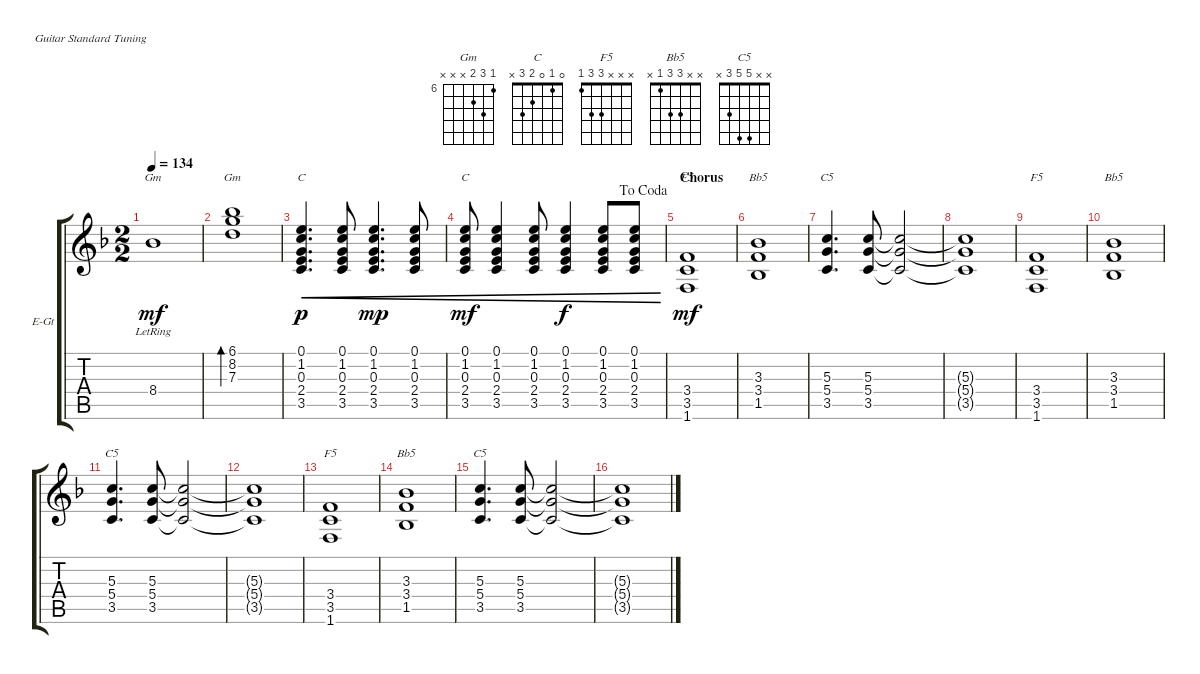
\bracketExtendMode groupsimilarinstruments
\useSystemSignSeparator
\multiTrackTrackNamePolicy allsystems
\firstSystemTrackNameOrientation horizontal
\otherSystemsTrackNameOrientation horizontal
\track ("Electric Guitar" "E-Gt") {instrument overdrivenguitar}
\staff {score tabs}
\tuning (E4 B3 G3 D3 A2 E2)
\chord ("Gm" x x 3 5 5 3) {barre 3}
\chord ("Gm" 6 8 7 x x x) {firstfret 6}
\chord ("C" 0 1 0 2 3 x)
\chord ("F5" x x x 3 3 1)
\chord ("Bb5" x x 3 3 1 x)
\chord ("C5" x x 5 5 3 x)
\ts (2 2)
\scale
0.5
\tempo 134
\accidentals auto
\clef g2
\ottava regular
\simile none
\ks f
8.4{lr}.1{ch "Gm" dy mf} |
\scale
0.5 (7.3 8.2 6.1).1{bd 216 ch "Gm"} |
\scale
0.5 (3.5 2.4 0.3 1.2 0.1).4{d ch "C" cre dy p} (0.3 2.4 0.1 1.2 3.5).8{cre} (0.3 2.4 0.1 1.2 3.5).4{d cre dy mp} (0.3 2.4 0.1 1.2 3.5).8{cre} |
\scale
0.5
\jump dacoda
(0.3 2.4 0.1 1.2 3.5).8{ch "C" cre dy mf} (0.3 2.4 0.1 1.2 3.5).4{cre} (0.3 2.4 0.1 1.2 3.5).8{cre} (0.3 2.4 0.1 1.2 3.5).4{cre dy f} (0.3 2.4 0.1 1.2 3.5).8{cre} (0.3 2.4 0.1 1.2 3.5).8{cre} |
\section ("" "Chorus")
\scale
0.5 (1.6 3.5 3.4).1{ch "F5" dy mf} |
\scale
0.5 (1.5 3.4 3.3).1{ch "Bb5"} |
\scale
0.38961 (3.5 5.4 5.3).4{d ch "C5"} (3.5 5.4 5.3).8 (3.5{t} 5.4{t} 5.3{t}).2 |
\scale
0.61039 (3.5{t} 5.4{t} 5.3{t}).1 |
\scale
0.5 (1.6 3.5 3.4).1{ch "F5"} |
\scale
0.5 (1.5 3.4 3.3).1{ch "Bb5"} |
\scale
0.5 (3.5 5.4 5.3).4{d ch "C5"} (3.5 5.4 5.3).8 (3.5{t} 5.4{t} 5.3{t}).2 |
\scale
0.5 (3.5{t} 5.4{t} 5.3{t}).1 |
\scale
0.5 (1.6 3.5 3.4).1{ch "F5"} |
\scale
0.5 (1.5 3.4 3.3).1{ch "Bb5"} |
\scale
0.5 (3.5 5.4 5.3).4{d ch "C5"} (3.5 5.4 5.3).8 (3.5{t} 5.4{t} 5.3{t}).2 |
\scale
0.5 (3.5{t} 5.4{t} 5.3{t}).1
